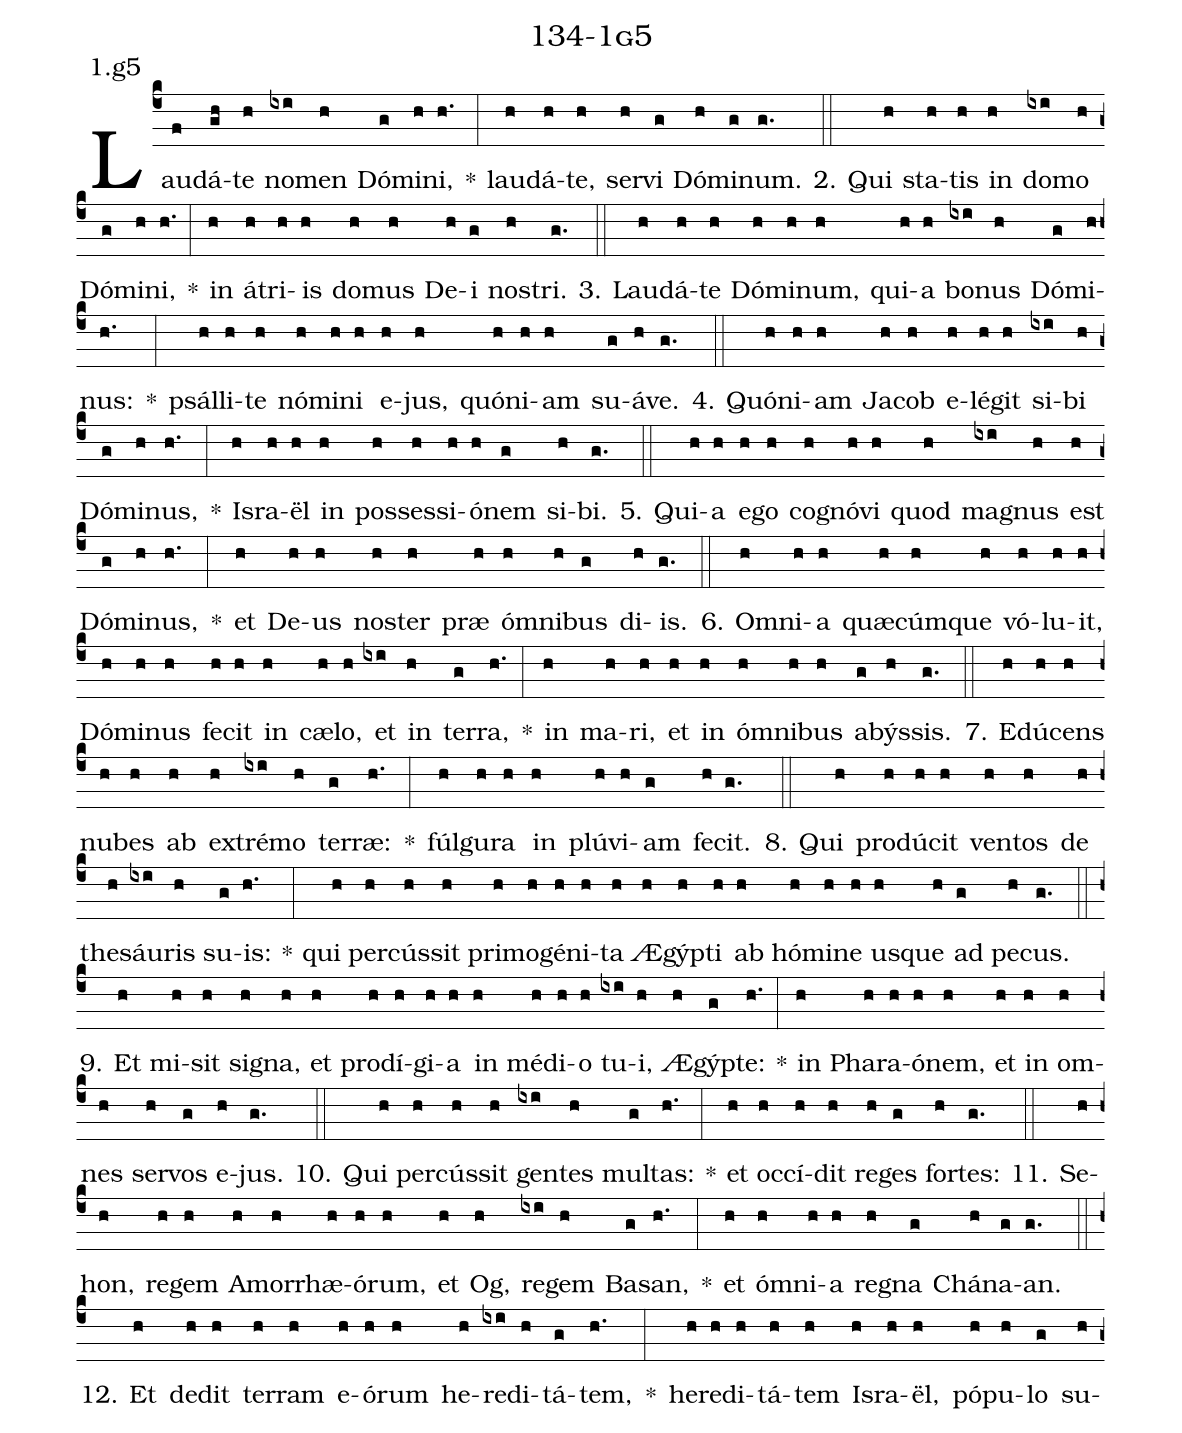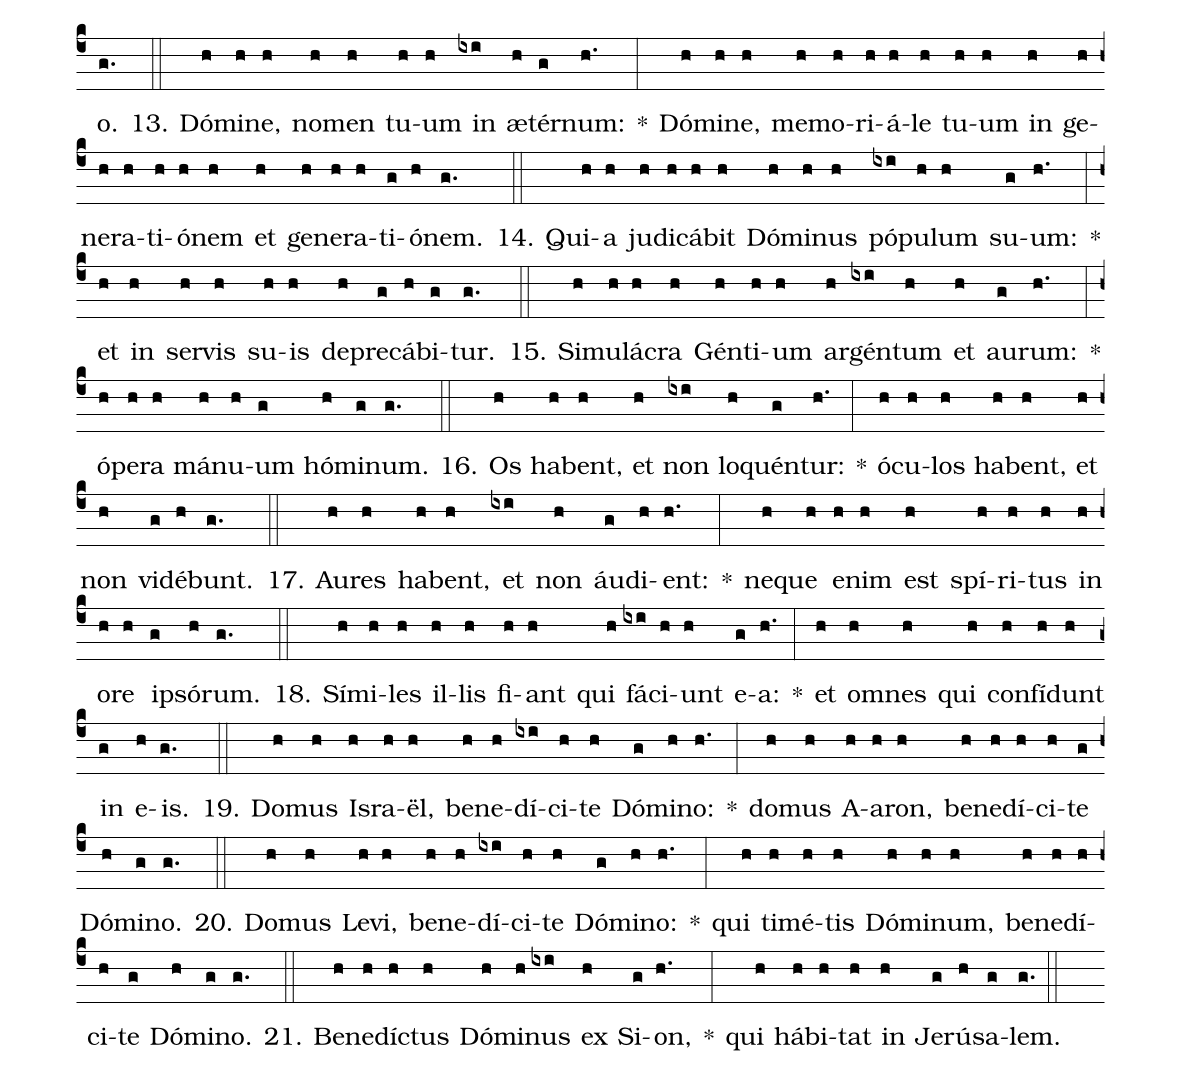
name: 134-1g5;
annotation: 1.g5;
%%
(c4)Lau(f)dá(gh)te(h) no(ixi)men(h) Dó(g)mi(h)ni,(h.) *(:) lau(h)dá(h)te,(h) ser(h)vi(g) Dó(h)mi(g)num.(g.) (::)
2. Qui(h) sta(h)tis(h) in(h) do(ixi)mo(h) Dó(g)mi(h)ni,(h.) *(:) in(h) á(h)tri(h)is(h) do(h)mus(h) De(h)i(g) nos(h)tri.(g.) (::)
3. Lau(h)dá(h)te(h) Dó(h)mi(h)num,(h) qui(h)a(h) bo(ixi)nus(h) Dó(g)mi(h)nus:(h.) *(:) psál(h)li(h)te(h) nó(h)mi(h)ni(h) e(h)jus,(h) quón(h)i(h)am(h) su(g)á(h)ve.(g.) (::)
4. Quón(h)i(h)am(h) Ja(h)cob(h) e(h)lé(h)git(h) si(ixi)bi(h) Dó(g)mi(h)nus,(h.) *(:) Is(h)ra(h)ël(h) in(h) pos(h)ses(h)si(h)ó(h)nem(g) si(h)bi.(g.) (::)
5. Qui(h)a(h) e(h)go(h) co(h)gnó(h)vi(h) quod(h) ma(ixi)gnus(h) est(h) Dó(g)mi(h)nus,(h.) *(:) et(h) De(h)us(h) nos(h)ter(h) præ(h) óm(h)ni(h)bus(g) di(h)is.(g.) (::)
6. Om(h)ni(h)a(h) quæ(h)cúm(h)que(h) vó(h)lu(h)it,(h) Dó(h)mi(h)nus(h) fe(h)cit(h) in(h) cæ(h)lo,(h) et(ixi) in(h) ter(g)ra,(h.) *(:) in(h) ma(h)ri,(h) et(h) in(h) óm(h)ni(h)bus(h) a(g)býs(h)sis.(g.) (::)
7. E(h)dú(h)cens(h) nu(h)bes(h) ab(h) ex(h)tré(ixi)mo(h) ter(g)ræ:(h.) *(:) fúl(h)gu(h)ra(h) in(h) plú(h)vi(h)am(g) fe(h)cit.(g.) (::)
8. Qui(h) pro(h)dú(h)cit(h) ven(h)tos(h) de(h) the(h)sáu(ixi)ris(h) su(g)is:(h.) *(:) qui(h) per(h)cús(h)sit(h) pri(h)mo(h)gé(h)ni(h)ta(h) Æ(h)gýp(h)ti(h) ab(h) hó(h)mi(h)ne(h) us(h)que(h) ad(g) pe(h)cus.(g.) (::)
9. Et(h) mi(h)sit(h) si(h)gna,(h) et(h) prod(h)í(h)gi(h)a(h) in(h) mé(h)di(h)o(h) tu(ixi)i,(h) Æ(h)gýp(g)te:(h.) *(:) in(h) Pha(h)ra(h)ó(h)nem,(h) et(h) in(h) om(h)nes(h) ser(h)vos(g) e(h)jus.(g.) (::)
10. Qui(h) per(h)cús(h)sit(h) gen(ixi)tes(h) mul(g)tas:(h.) *(:) et(h) oc(h)cí(h)dit(h) re(h)ges(g) for(h)tes:(g.) (::)
11. Se(h)hon,(h) re(h)gem(h) A(h)mor(h)rhæ(h)ó(h)rum,(h) et(h) Og,(h) re(ixi)gem(h) Ba(g)san,(h.) *(:) et(h) óm(h)ni(h)a(h) re(h)gna(g) Chá(h)na(g)an.(g.) (::)
12. Et(h) de(h)dit(h) ter(h)ram(h) e(h)ó(h)rum(h) he(h)re(ixi)di(h)tá(g)tem,(h.) *(:) he(h)re(h)di(h)tá(h)tem(h) Is(h)ra(h)ël,(h) pó(h)pu(h)lo(g) su(h)o.(g.) (::)
13. Dó(h)mi(h)ne,(h) no(h)men(h) tu(h)um(h) in(ixi) æ(h)tér(g)num:(h.) *(:) Dó(h)mi(h)ne,(h) me(h)mo(h)ri(h)á(h)le(h) tu(h)um(h) in(h) ge(h)ne(h)ra(h)ti(h)ó(h)nem(h) et(h) ge(h)ne(h)ra(h)ti(g)ó(h)nem.(g.) (::)
14. Qui(h)a(h) ju(h)di(h)cá(h)bit(h) Dó(h)mi(h)nus(h) pó(ixi)pu(h)lum(h) su(g)um:(h.) *(:) et(h) in(h) ser(h)vis(h) su(h)is(h) de(h)pre(g)cá(h)bi(g)tur.(g.) (::)
15. Si(h)mu(h)lá(h)cra(h) Gén(h)ti(h)um(h) ar(h)gén(ixi)tum(h) et(h) au(g)rum:(h.) *(:) ó(h)pe(h)ra(h) má(h)nu(h)um(g) hó(h)mi(g)num.(g.) (::)
16. Os(h) ha(h)bent,(h) et(h) non(ixi) lo(h)quén(g)tur:(h.) *(:) ó(h)cu(h)los(h) ha(h)bent,(h) et(h) non(h) vi(g)dé(h)bunt.(g.) (::)
17. Au(h)res(h) ha(h)bent,(h) et(ixi) non(h) áu(g)di(h)ent:(h.) *(:) ne(h)que(h) e(h)nim(h) est(h) spí(h)ri(h)tus(h) in(h) o(h)re(h) ip(g)só(h)rum.(g.) (::)
18. Sí(h)mi(h)les(h) il(h)lis(h) fi(h)ant(h) qui(h) fá(ixi)ci(h)unt(h) e(g)a:(h.) *(:) et(h) om(h)nes(h) qui(h) con(h)fí(h)dunt(h) in(g) e(h)is.(g.) (::)
19. Do(h)mus(h) Is(h)ra(h)ël,(h) be(h)ne(h)dí(ixi)ci(h)te(h) Dó(g)mi(h)no:(h.) *(:) do(h)mus(h) A(h)a(h)ron,(h) be(h)ne(h)dí(h)ci(h)te(g) Dó(h)mi(g)no.(g.) (::)
20. Do(h)mus(h) Le(h)vi,(h) be(h)ne(h)dí(ixi)ci(h)te(h) Dó(g)mi(h)no:(h.) *(:) qui(h) ti(h)mé(h)tis(h) Dó(h)mi(h)num,(h) be(h)ne(h)dí(h)ci(h)te(g) Dó(h)mi(g)no.(g.) (::)
21. Be(h)ne(h)díc(h)tus(h) Dó(h)mi(h)nus(ixi) ex(h) Si(g)on,(h.) *(:) qui(h) há(h)bi(h)tat(h) in(h) Je(g)rú(h)sa(g)lem.(g.) (::)
